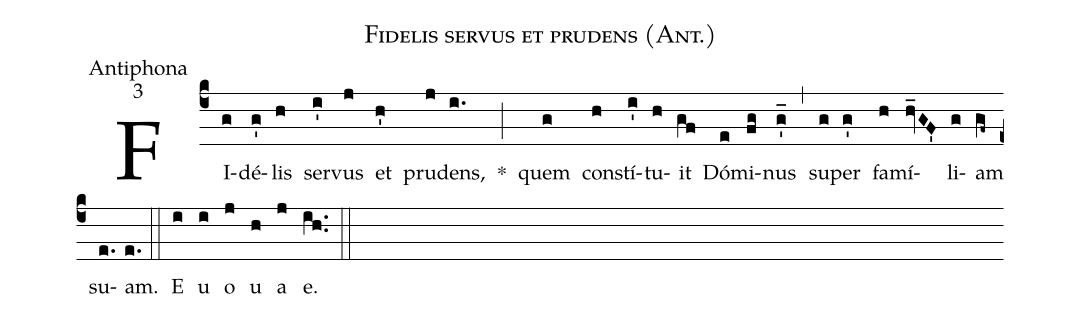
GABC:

name:Fidelis servus et prudens (Ant.);
office-part:Antiphona;
mode:3;
%%
(c4)FI(g)dé(g')lis(h) ser(i')vus(j) et(h') pru(j)dens,(i.) *(;) quem(g) con(h)stí(i')tu(h)it(gf) Dó(e)mi(fg)nus(g'_) (,) su(g)per(g') fa(h)mí(hv_GF')li(g)am(gf~) su(e.)am.(e.) (::) E(i) u(i) o(j) u(h) a(j) e.(ih..) (::)
